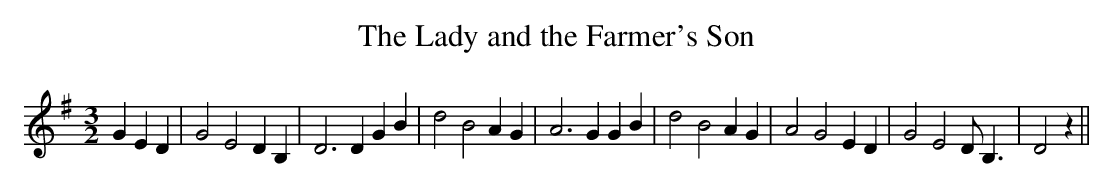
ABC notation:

X:1
T:The Lady and the Farmer's Son
M:3/2
L:1/4
K:G
 G E D| G2 E2 D B,| D3 D G B| d2 B2 A G| A3 G G B| d2 B2 A G| A2 G2 E D|\
 G2 E2 D/2 B,3/2| D2 z||
